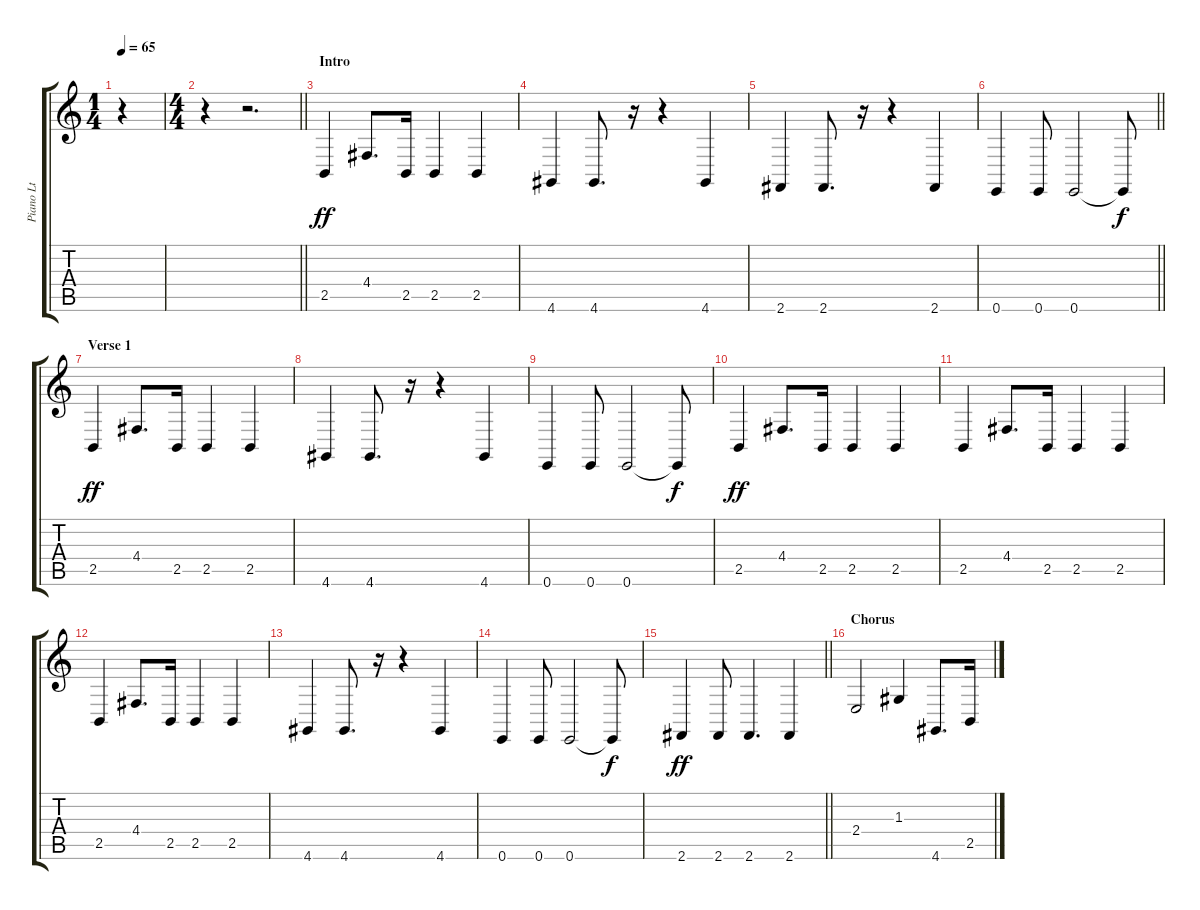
\track ("Piano Lt" "Piano Lt") {instrument brightacousticpiano}
\staff {score tabs}
\tuning (E4 B3 G3 D3 A2 E2) {hide}
\voice
\ts (1 4)
\tempo 65
\clef g2
\ks c
r.4{dy ff instrument brightacousticpiano} |
\ts (4 4)
\barLineRight lightlight
r.4 r.2{d} |
\section ("" "Intro")
2.5.4 4.4.8{d} 2.5.16 2.5.4 2.5.4 |
4.6.4 4.6.8{d} r.16 r.4 4.6.4 |
2.6.4 2.6.8{d} r.16 r.4 2.6.4 |
\barLineRight lightlight
0.6.4 0.6.8 0.6.2 0.6{t}.8{dy f} |
\section ("" "Verse 1")
2.5.4{dy ff} 4.4.8{d} 2.5.16 2.5.4 2.5.4 |
4.6.4 4.6.8{d} r.16 r.4 4.6.4 |
0.6.4 0.6.8 0.6.2 0.6{t}.8{dy f} |
2.5.4{dy ff} 4.4.8{d} 2.5.16 2.5.4 2.5.4 |
2.5.4 4.4.8{d} 2.5.16 2.5.4 2.5.4 |
2.5.4 4.4.8{d} 2.5.16 2.5.4 2.5.4 |
4.6.4 4.6.8{d} r.16 r.4 4.6.4 |
0.6.4 0.6.8 0.6.2 0.6{t}.8{dy f} |
\barLineRight lightlight
2.6.4{dy ff} 2.6.8 2.6.4{d} 2.6.4 |
\section ("" "Chorus")
2.4.2 1.3.4 4.6.8{d} 2.5.16
\voice
\clef g2
\ottava regular
\simile none
\ks c
r.4{dy f} |
\barLineRight lightlight
|
|
|
|
\barLineRight lightlight
|
|
|
|
|
|
|
|
|
\barLineRight lightlight
|
